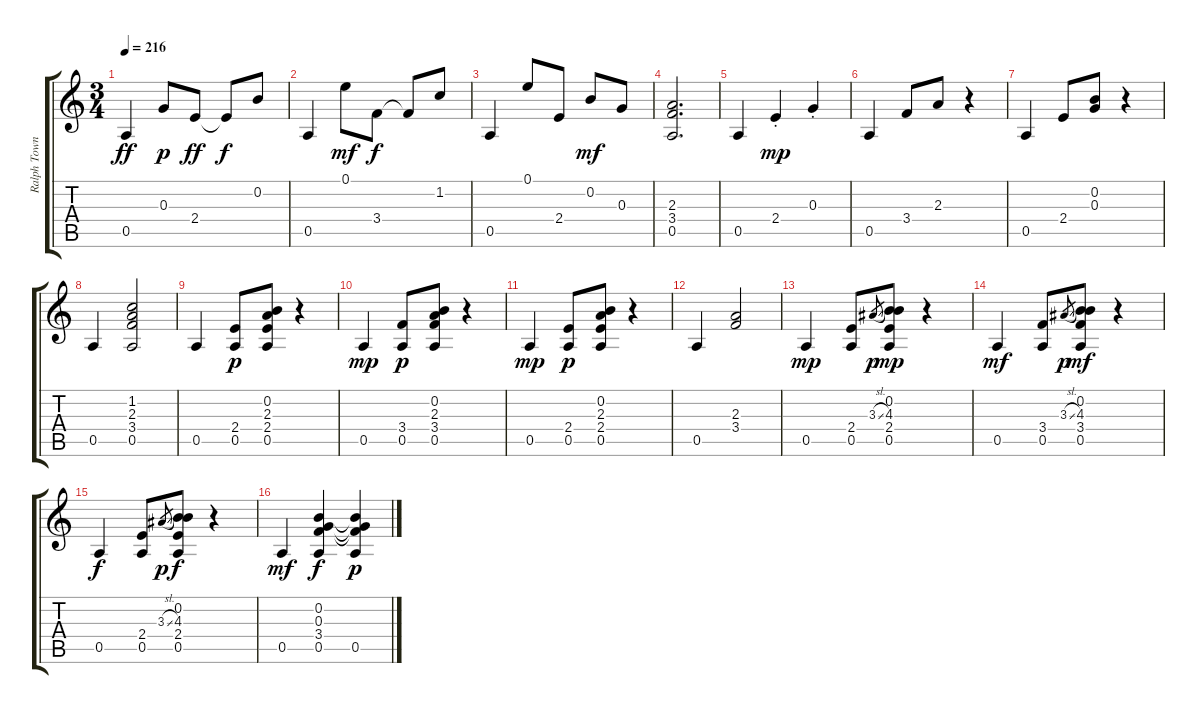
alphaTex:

\track ("Ralph Towner" "Ralph Town") {instrument acousticguitarnylon}
\staff {score tabs}
\tuning (E4 B3 G3 D3 A2 E2) {hide}
\ts (3 4)
\tempo 216
\clef g2
\ks c
0.5{st}.4{dy ff} 0.3.8{dy p} 2.4.8{dy ff} 2.4{t}.8{dy f} 0.2.8 |
0.5.4 0.1.8{dy mf} 3.4.8{dy f} 3.4{t}.8 1.2.8 |
0.5.4 0.1.8 2.4.8 0.2.8{dy mf} 0.3.8 |
(2.3 3.4 0.5).2{d} |
0.5.4 2.4{st}.4{dy mp} 0.3{st}.4 |
0.5.4 3.4.8 2.3.8 r.4 |
0.5.4 2.4.8 (0.2 0.3).8 r.4 |
0.5.4 (1.2 2.3 3.4 0.5).2 |
0.5.4 (2.4 0.5).8{dy p} (0.2 2.3 2.4 0.5).8 r.4 |
0.5.4{dy mp} (3.4 0.5).8{dy p} (0.2 2.3 3.4 0.5).8 r.4 |
0.5.4{dy mp} (2.4 0.5).8{dy p} (0.2 2.3 2.4 0.5).8 r.4 |
0.5.4 (2.3 3.4).2 |
0.5.4{dy mp} (2.4 0.5).8 3.3{sl}.8{gr dy p} (0.2 4.3 2.4 0.5).8{dy mp} r.4 |
0.5.4{dy mf} (3.4 0.5).8 3.3{sl}.8{gr dy p} (0.2 4.3 3.4 0.5).8{dy mf} r.4 |
0.5.4{dy f} (2.4 0.5).8 3.3{sl}.8{gr dy p} (0.2 4.3 2.4 0.5).8{dy f} r.4 |
0.5.4{dy mf} (0.2 0.3 3.4 0.5).4{dy f} (0.2{t} 0.3{t} 3.4{t} 0.5).4{dy p}
